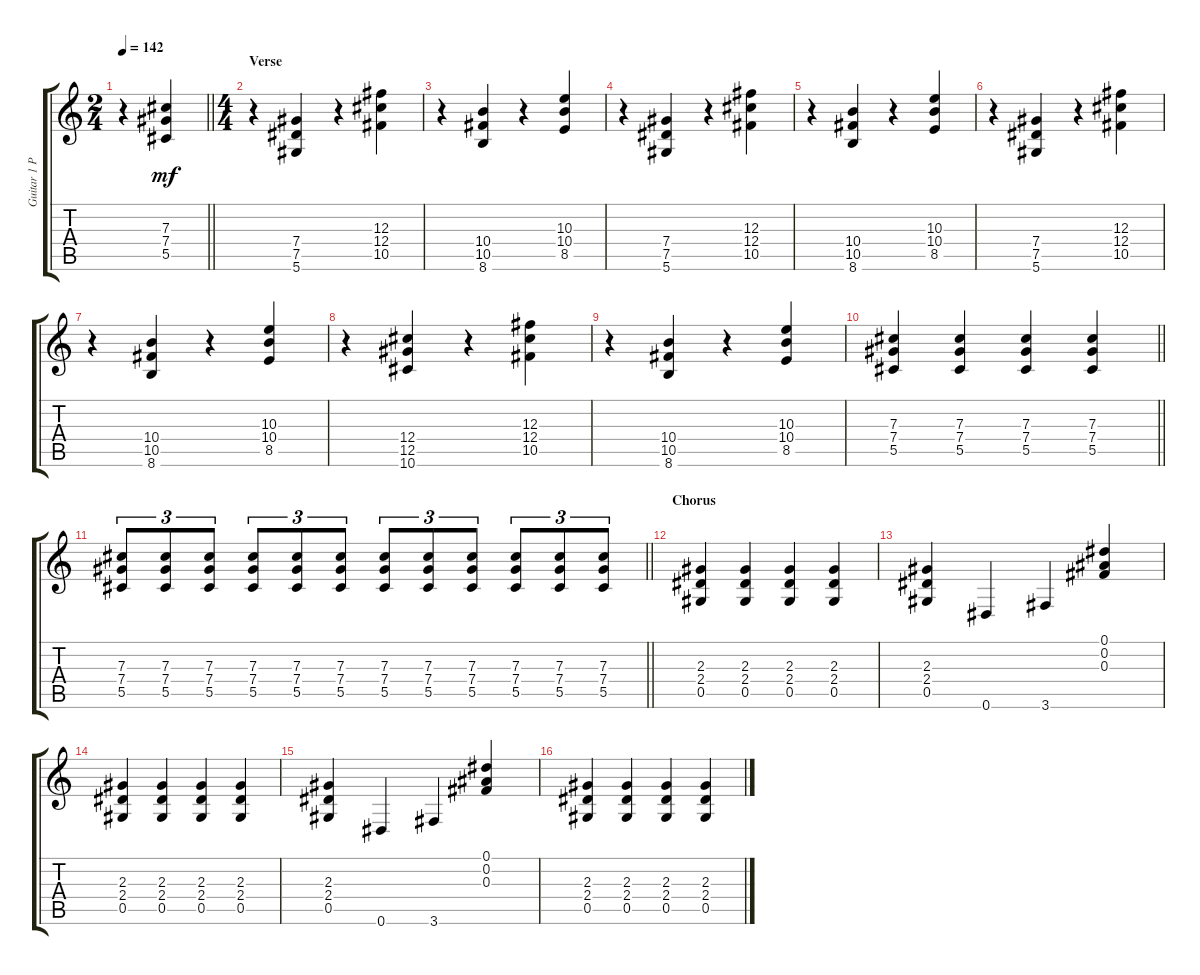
\track ("Guitar 1 Peter Baumann" "Guitar 1 P") {instrument distortionguitar}
\staff {score tabs}
\tuning (Eb4 Bb3 Gb3 Db3 Ab2 Eb2) {hide}
\ts (2 4)
\tempo 142
\clef g2
\barLineRight lightlight
\ks c
r.4{dy mf} (7.3 7.4 5.5).4 |
\ts (4 4)
\section ("" "Verse")
r.4 (7.4 7.5 5.6).4 r.4 (12.3 12.4 10.5).4 |
r.4 (10.4 10.5 8.6).4 r.4 (10.3 10.4 8.5).4 |
r.4 (7.4 7.5 5.6).4 r.4 (12.3 12.4 10.5).4 |
r.4 (10.4 10.5 8.6).4 r.4 (10.3 10.4 8.5).4 |
r.4 (7.4 7.5 5.6).4 r.4 (12.3 12.4 10.5).4 |
r.4 (10.4 10.5 8.6).4 r.4 (10.3 10.4 8.5).4 |
r.4 (12.4 12.5 10.6).4 r.4 (12.3 12.4 10.5).4 |
r.4 (10.4 10.5 8.6).4 r.4 (10.3 10.4 8.5).4 |
\barLineRight lightlight
(7.3 7.4 5.5).4 (7.3 7.4 5.5).4 (7.3 7.4 5.5).4 (7.3 7.4 5.5).4 |
\barLineRight lightlight
(7.3 7.4 5.5).8{tu (3 2)} (7.3 7.4 5.5).8{tu (3 2)} (7.3 7.4 5.5).8{tu (3 2)} (7.3 7.4 5.5).8{tu (3 2)} (7.3 7.4 5.5).8{tu (3 2)} (7.3 7.4 5.5).8{tu (3 2)} (7.3 7.4 5.5).8{tu (3 2)} (7.3 7.4 5.5).8{tu (3 2)} (7.3 7.4 5.5).8{tu (3 2)} (7.3 7.4 5.5).8{tu (3 2)} (7.3 7.4 5.5).8{tu (3 2)} (7.3 7.4 5.5).8{tu (3 2)} |
\section ("" "Chorus")
(2.3 2.4 0.5).4 (2.3 2.4 0.5).4 (2.3 2.4 0.5).4 (2.3 2.4 0.5).4 |
(2.3 2.4 0.5).4 0.6.4 3.6.4 (0.1 0.2 0.3).4 |
(2.3 2.4 0.5).4 (2.3 2.4 0.5).4 (2.3 2.4 0.5).4 (2.3 2.4 0.5).4 |
(2.3 2.4 0.5).4 0.6.4 3.6.4 (0.1 0.2 0.3).4 |
(2.3 2.4 0.5).4 (2.3 2.4 0.5).4 (2.3 2.4 0.5).4 (2.3 2.4 0.5).4
